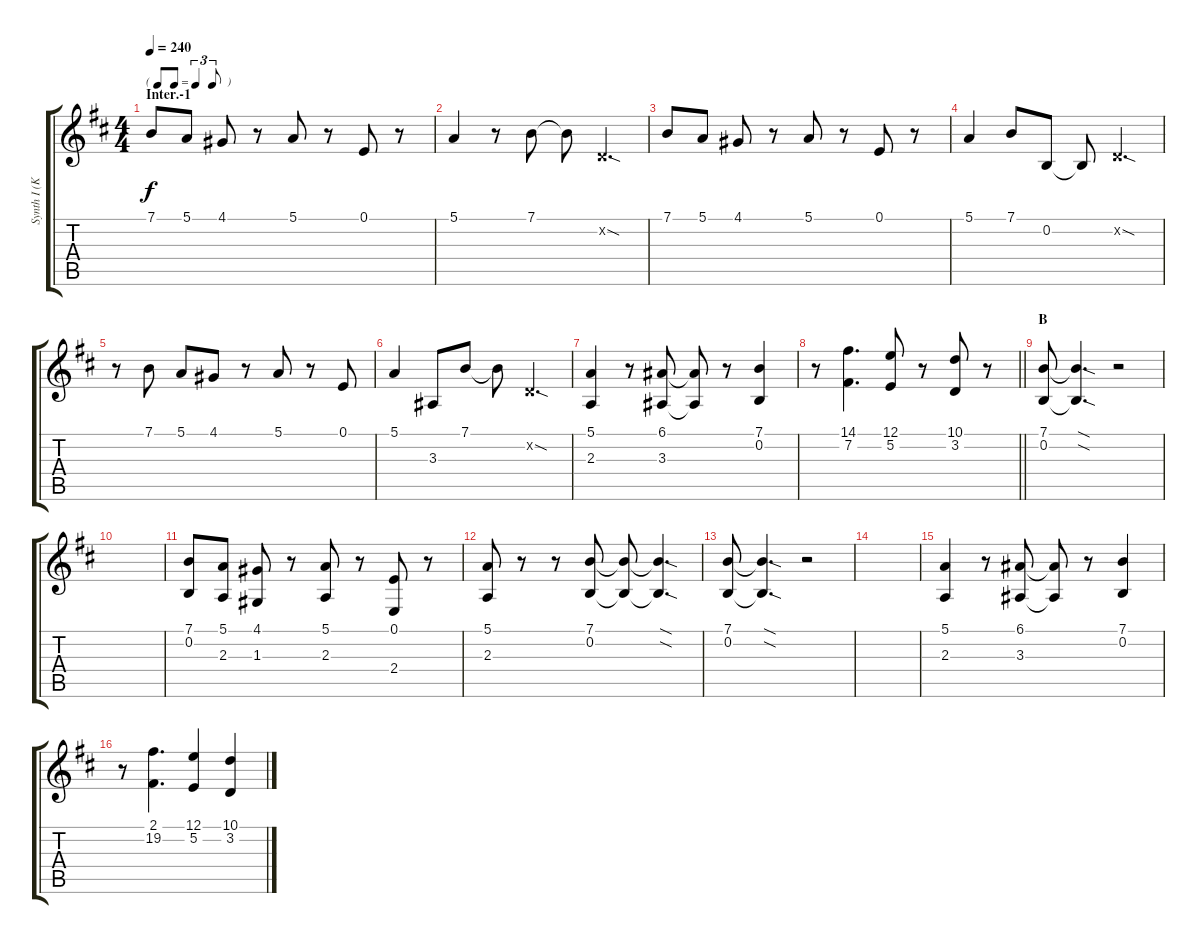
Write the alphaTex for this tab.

\track ("Synth I (Kotobuki Tsumugi)" "Synth I (K") {instrument drawbarorgan}
\staff {score tabs}
\tuning (E4 B3 G3 D3 A2 E2) {hide}
\ts (4 4)
\tf triplet8th
\section ("" "Inter.-1")
\tempo 240
\clef g2
\ks d
7.1.8{dy f volume 10} 5.1.8 4.1.8 r.8 5.1.8 r.8 0.1.8 r.8 |
5.1.4 r.8 7.1.8 7.1{t}.8 3.2{sod x}.4{d} |
7.1.8 5.1.8 4.1.8 r.8 5.1.8 r.8 0.1.8 r.8 |
5.1.4 7.1.8 0.2.8 0.2{t}.8 3.2{sod x}.4{d} |
r.8 7.1.8 5.1.8 4.1.8 r.8 5.1.8 r.8 0.1.8 |
5.1.4 3.3.8 7.1.8 7.1{t}.8 3.2{sod x}.4{d} |
(5.1 2.3).4 r.8 (6.1 3.3).8 (6.1{t} 3.3{t}).8 r.8 (7.1 0.2).4 |
\barLineRight lightlight
r.8 (14.1 7.2).4{d} (12.1 5.2).8 r.8 (10.1 3.2).8 r.8 |
\section ("" "B")
(7.1 0.2).8{volume 11} (7.1{sod t} 0.2{sod t}).4{d} r.2 |
|
(7.1 0.2).8 (5.1 2.3).8 (4.1 1.3).8 r.8 (5.1 2.3).8 r.8 (0.1 2.4).8 r.8 |
(5.1 2.3).8 r.8 r.8 (7.1 0.2).8 (7.1{t} 0.2{t}).8 (7.1{sod t} 0.2{sod t}).4{d} |
(7.1 0.2).8 (7.1{sod t} 0.2{sod t}).4{d} r.2 |
|
(5.1 2.3).4 r.8 (6.1 3.3).8 (6.1{t} 3.3{t}).8 r.8 (7.1 0.2).4 |
r.8 (2.1 19.2).4{d} (12.1 5.2).4 (10.1 3.2).4
